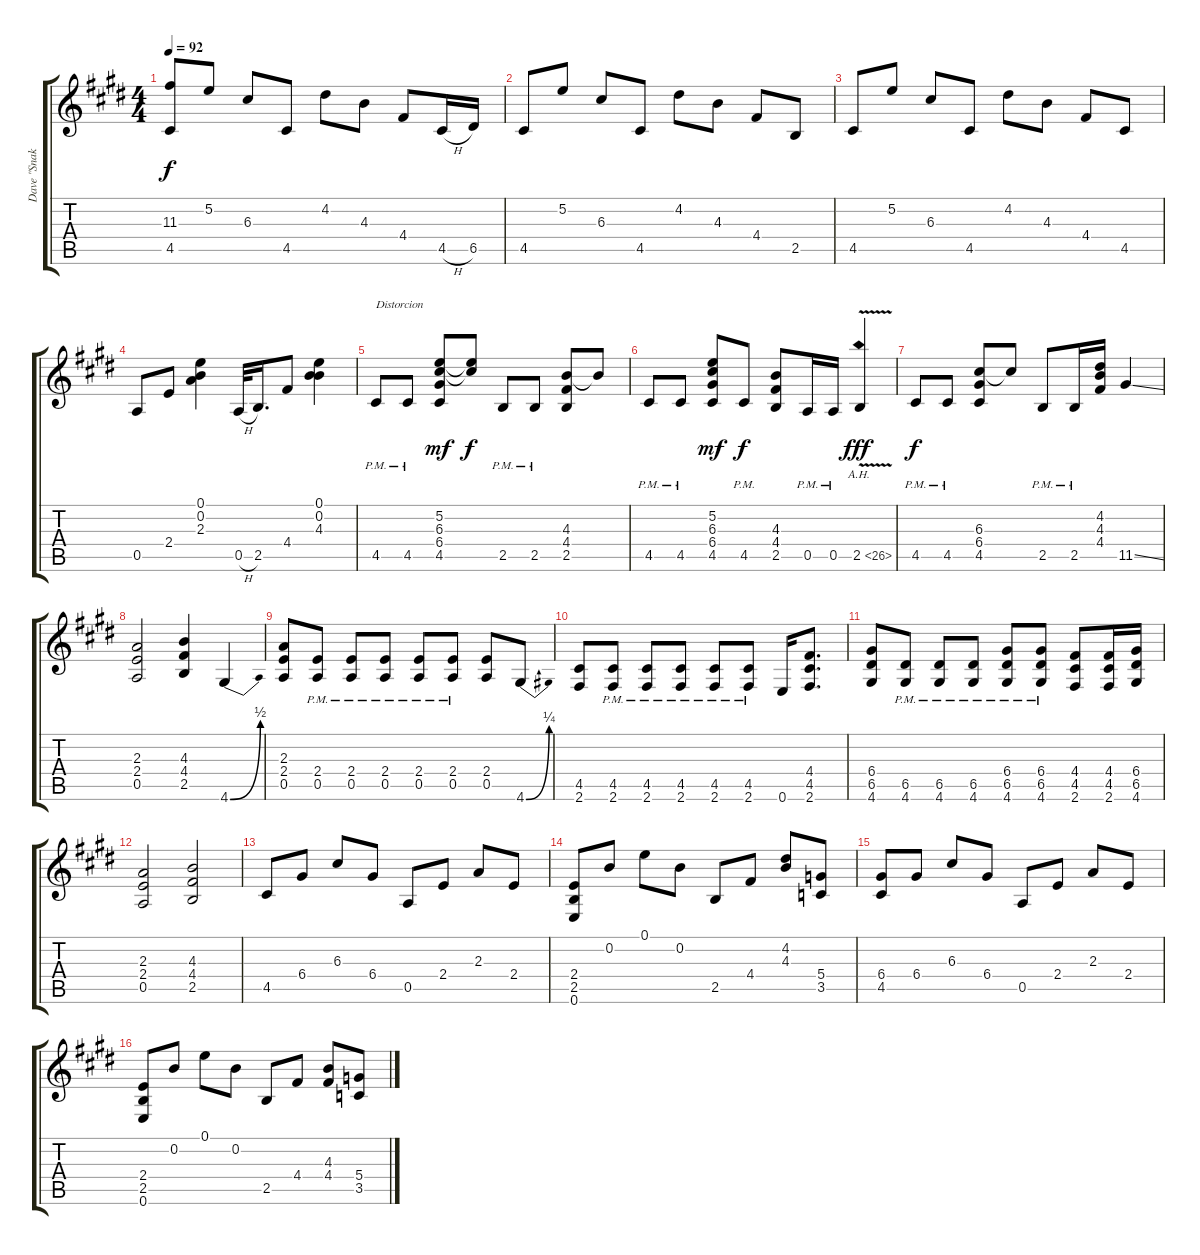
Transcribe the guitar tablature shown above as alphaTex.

\track ("Dave \"Snake\" Sabo" "Dave \"Snak") {instrument overdrivenguitar}
\staff {score tabs}
\tuning (E4 B3 G3 D3 A2 E2) {hide}
\ts (4 4)
\tempo 92
\clef g2
\ks e
(11.3{t} 4.5).8{dy f} 5.2.8 6.3.8 4.5.8 4.2.8 4.3.8 4.4.8 4.5{h}.16 6.5.16 |
4.5.8 5.2.8 6.3.8 4.5.8 4.2.8 4.3.8 4.4.8 2.5.8 |
4.5.8 5.2.8 6.3.8 4.5.8 4.2.8 4.3.8 4.4.8 4.5.8 |
0.5.8 2.4.8 (0.1 0.2 2.3).4 0.5{h}.32 2.5.16{d} 4.4.8 (0.1 0.2 4.3).4 |
4.5{pm}.8{txt "Distorcion" instrument overdrivenguitar} 4.5{pm}.8 (5.2 6.3 6.4 4.5).8{dy mf} (5.2{t} 6.3{t}).8{dy f} 2.5{pm}.8 2.5{pm}.8 (4.3 4.4 2.5).8 4.3{t}.8 |
4.5{pm}.8 4.5{pm}.8 (5.2 6.3 6.4 4.5).8{dy mf} 4.5{pm}.8{dy f} (4.3 4.4 2.5).8 0.5{pm}.16 0.5{pm}.16 2.5{ah 24 v}.4{dy fff} |
4.5{pm}.8{dy f} 4.5{pm}.8 (6.3 6.4 4.5).8 6.3{t}.8 2.5{pm}.8 2.5{pm}.16 (4.2 4.3 4.4).16 11.5{ss}.4 |
(2.3 2.4 0.5).2 (4.3 4.4 2.5).4 4.6{be (bend 0 0 60 2)}.4 |
(2.3 2.4 0.5).8{volume 13 instrument overdrivenguitar} (2.4{pm} 0.5{pm}).8 (2.4{pm} 0.5{pm}).8 (2.4{pm} 0.5{pm}).8 (2.4{pm} 0.5{pm}).8 (2.4{pm} 0.5{pm}).8 (2.4 0.5).8 4.6{be (bend 0 0 60 1)}.8 |
(4.5 2.6).8 (4.5{pm} 2.6{pm}).8 (4.5{pm} 2.6{pm}).8 (4.5{pm} 2.6{pm}).8 (4.5{pm} 2.6{pm}).8 (4.5{pm} 2.6{pm}).8 0.6.16 (4.4 4.5 2.6).8{d} |
(6.4 6.5 4.6).8 (6.5{pm} 4.6{pm}).8 (6.5{pm} 4.6{pm}).8 (6.5{pm} 4.6{pm}).8 (6.4{pm} 6.5{pm} 4.6{pm}).8 (6.4{pm} 6.5{pm} 4.6{pm}).8 (4.4 4.5 2.6).8 (4.4 4.5 2.6).16 (6.4 6.5 4.6).16 |
(2.3 2.4 0.5).2 (4.3 4.4 2.5).2 |
4.5.8{volume 16} 6.4.8 6.3.8 6.4.8 0.5.8 2.4.8 2.3.8 2.4.8 |
(2.4 2.5 0.6).8 0.2.8 0.1.8 0.2.8 2.5.8 4.4.8 (4.2 4.3).8 (5.4 3.5).8 |
(6.4 4.5).8 6.4.8 6.3.8 6.4.8 0.5.8 2.4.8 2.3.8 2.4.8 |
(2.4 2.5 0.6).8 0.2.8 0.1.8 0.2.8 2.5.8 4.4.8 (4.3 4.4).8 (5.4 3.5).8
